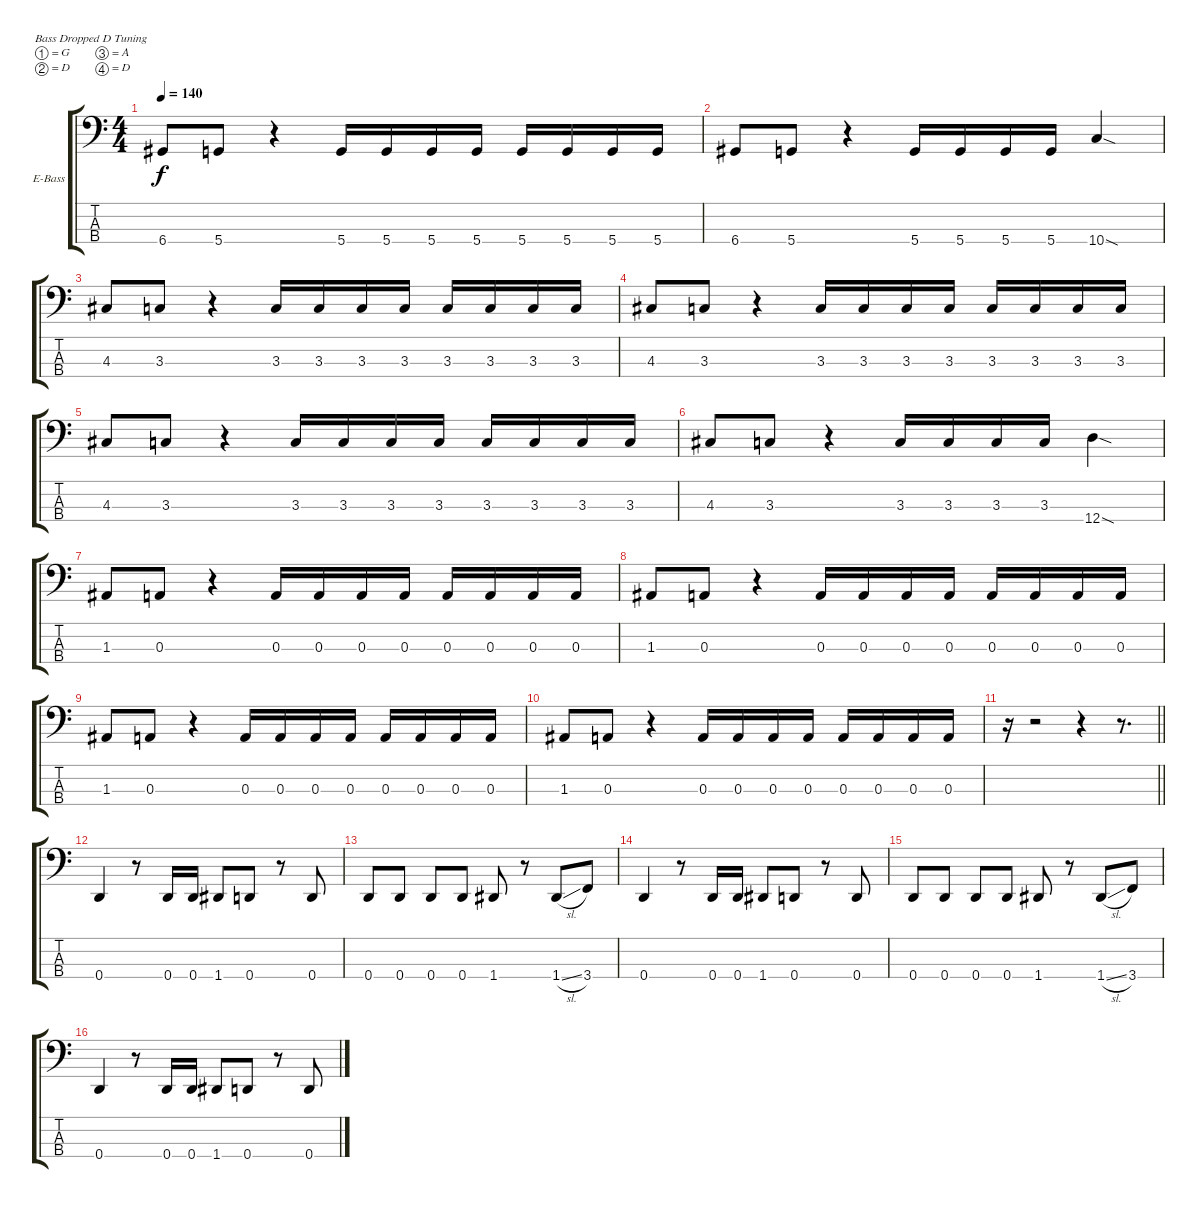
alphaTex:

\bracketExtendMode groupsimilarinstruments
\firstSystemTrackNameOrientation horizontal
\otherSystemsTrackNameOrientation horizontal
\track ("Bass" "E-Bass") {instrument electricbasspick}
\staff {score tabs}
\tuning (G2 D2 A1 D1)
\ts (4 4)
\tempo 140
\clef f4
\ks c
6.4.8{dy f} 5.4.8 r.4 5.4.16 5.4.16 5.4.16 5.4.16 5.4.16 5.4.16 5.4.16 5.4.16 |
6.4.8 5.4.8 r.4 5.4.16 5.4.16 5.4.16 5.4.16 10.4{sod}.4 |
4.3.8 3.3.8 r.4 3.3.16 3.3.16 3.3.16 3.3.16 3.3.16 3.3.16 3.3.16 3.3.16 |
4.3.8 3.3.8 r.4 3.3.16 3.3.16 3.3.16 3.3.16 3.3.16 3.3.16 3.3.16 3.3.16 |
4.3.8 3.3.8 r.4 3.3.16 3.3.16 3.3.16 3.3.16 3.3.16 3.3.16 3.3.16 3.3.16 |
4.3.8 3.3.8 r.4 3.3.16 3.3.16 3.3.16 3.3.16 12.4{sod}.4 |
1.3.8 0.3.8 r.4 0.3.16 0.3.16 0.3.16 0.3.16 0.3.16 0.3.16 0.3.16 0.3.16 |
1.3.8 0.3.8 r.4 0.3.16 0.3.16 0.3.16 0.3.16 0.3.16 0.3.16 0.3.16 0.3.16 |
1.3.8 0.3.8 r.4 0.3.16 0.3.16 0.3.16 0.3.16 0.3.16 0.3.16 0.3.16 0.3.16 |
1.3.8 0.3.8 r.4 0.3.16 0.3.16 0.3.16 0.3.16 0.3.16 0.3.16 0.3.16 0.3.16 |
\barLineRight lightlight
r.16 r.2 r.4 r.8{d} |
0.4.4 r.8 0.4.16 0.4.16 1.4.8 0.4.8 r.8 0.4.8 |
0.4.8 0.4.8 0.4.8 0.4.8 1.4.8 r.8 1.4{sl}.8 3.4.8 |
0.4.4 r.8 0.4.16 0.4.16 1.4.8 0.4.8 r.8 0.4.8 |
0.4.8 0.4.8 0.4.8 0.4.8 1.4.8 r.8 1.4{sl}.8 3.4.8 |
0.4.4 r.8 0.4.16 0.4.16 1.4.8 0.4.8 r.8 0.4.8
